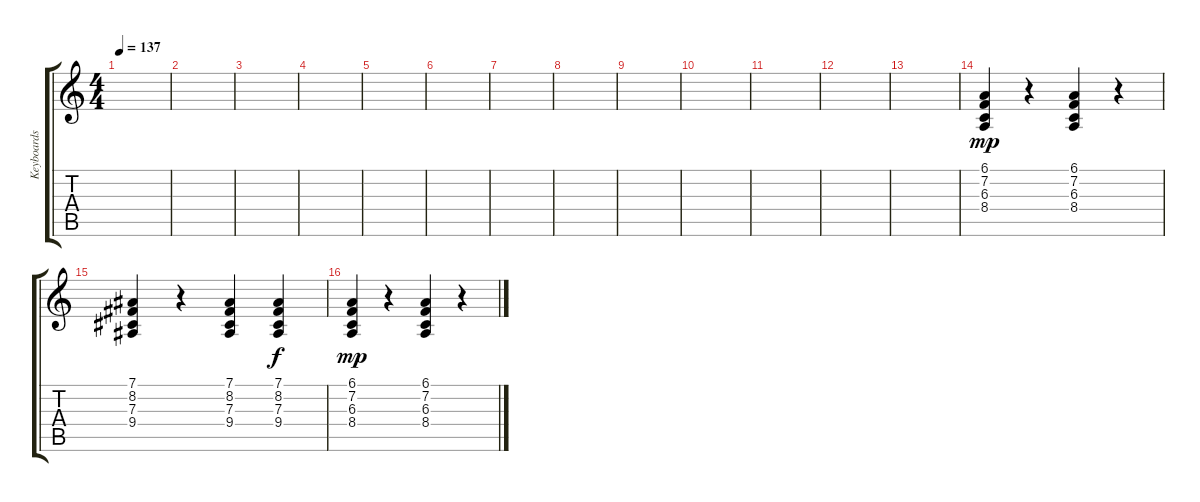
\track ("Keyboards" "Keyboards") {instrument stringensemble1}
\staff {score tabs}
\tuning (Eb4 Bb3 Gb3 Db3 Ab2 Eb2) {hide}
\ts (4 4)
\tempo 137
\clef g2
\ks c
|
|
|
|
|
\section ("" "")
|
|
|
|
|
|
|
|
\section ("" "")
(6.1 7.2 6.3 8.4).4{dy mp} r.4 (6.1 7.2 6.3 8.4).4 r.4 |
(7.1 8.2 7.3 9.4).4 r.4 (7.1 8.2 7.3 9.4).4 (7.1 8.2 7.3 9.4).4{dy f} |
(6.1 7.2 6.3 8.4).4{dy mp} r.4 (6.1 7.2 6.3 8.4).4 r.4
